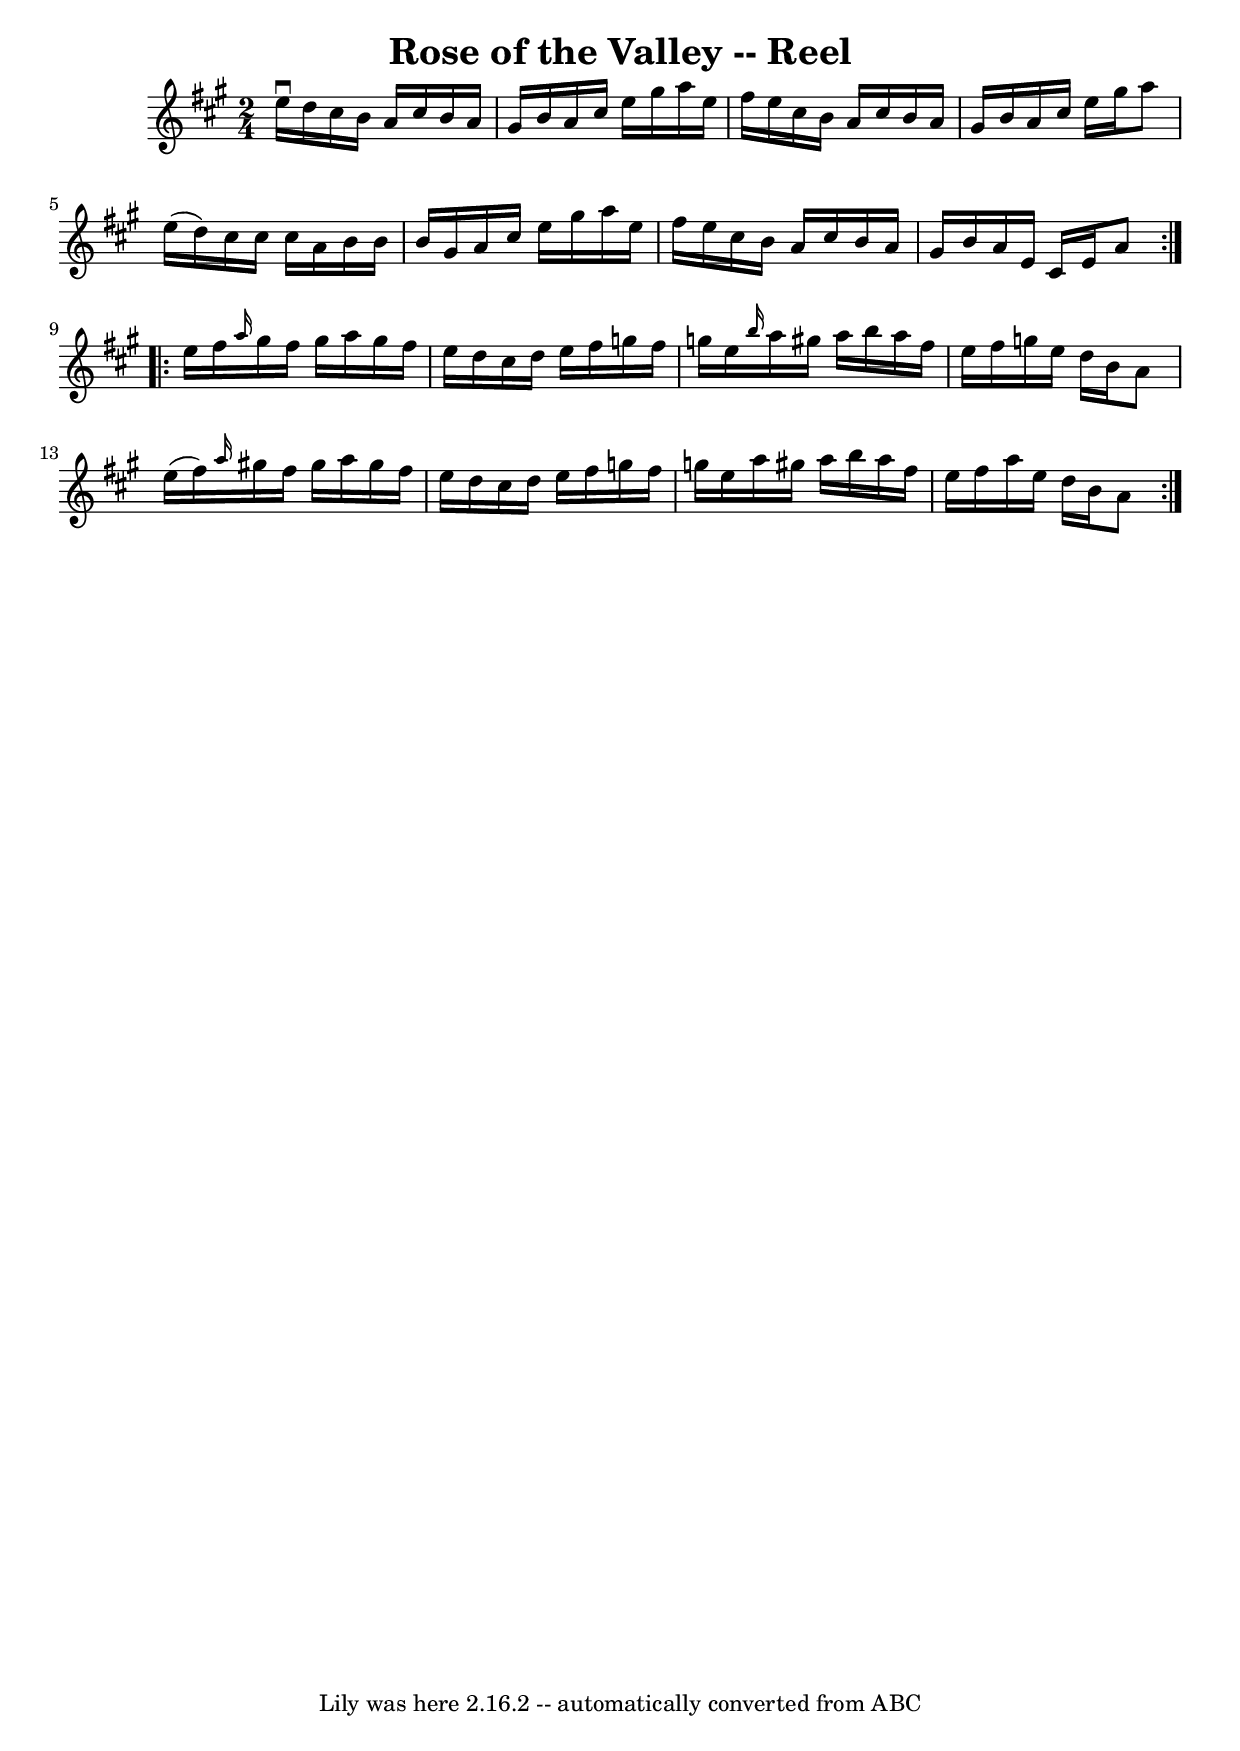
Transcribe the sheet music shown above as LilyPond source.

\version "2.7.40"
\include "Mammoth.ily"
\header {
	book = "Ryan's Mammoth Collection"
	crossRefNumber = "1"
	footnotes = ""
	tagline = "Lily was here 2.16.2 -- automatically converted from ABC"
	title = "Rose of the Valley -- Reel"
}
voicedefault =  {
\set Score.defaultBarType = "empty"

\repeat volta 2 {
\time 2/4 \key a \major e''16^\downbow d''16  |
 cis''16 b'16   
 a'16 cis''16 b'16 a'16 gis'16 b'16  |
 a'16 cis''16  
 e''16 gis''16 a''16 e''16 fis''16 e''16  |
 cis''16    
b'16 a'16 cis''16 b'16 a'16 gis'16 b'16  |
 a'16    
cis''16 e''16 gis''16 a''8 e''16 (d''16) |
 cis''16 
 cis''16 cis''16 a'16 b'16 b'16 b'16 gis'16  |
   
a'16 cis''16 e''16 gis''16 a''16 e''16 fis''16 e''16  
|
 cis''16 b'16 a'16 cis''16 b'16 a'16 gis'16 b'16 
 |
 a'16 e'16 cis'16 e'16 a'8  } \repeat volta 2 {     
e''16 fis''16  |
 \grace { a''16  } gis''16 fis''16 gis''16 
 a''16 gis''16 fis''16 e''16 d''16  |
 cis''16 d''16   
 e''16 fis''16 g''16 fis''16 g''16 e''16  |
 \grace {    
b''16  } a''16 gis''!16 a''16 b''16 a''16 fis''16 e''16    
fis''16  |
 g''16 e''16 d''16 b'16 a'8 e''16 (fis''16 
) |
     \grace { a''16  } gis''!16 fis''16 gis''16 a''16 
 gis''16 fis''16 e''16 d''16  |
 cis''16 d''16 e''16   
 fis''16 g''16 fis''16 g''16 e''16  |
 a''16 gis''!16    
a''16 b''16 a''16 fis''16 e''16 fis''16  |
 a''16    
e''16 d''16 b'16 a'8  }   
}

\score{
    <<

	\context Staff="default"
	{
	    \voicedefault 
	}

    >>
	\layout {
	}
	\midi {}
}
